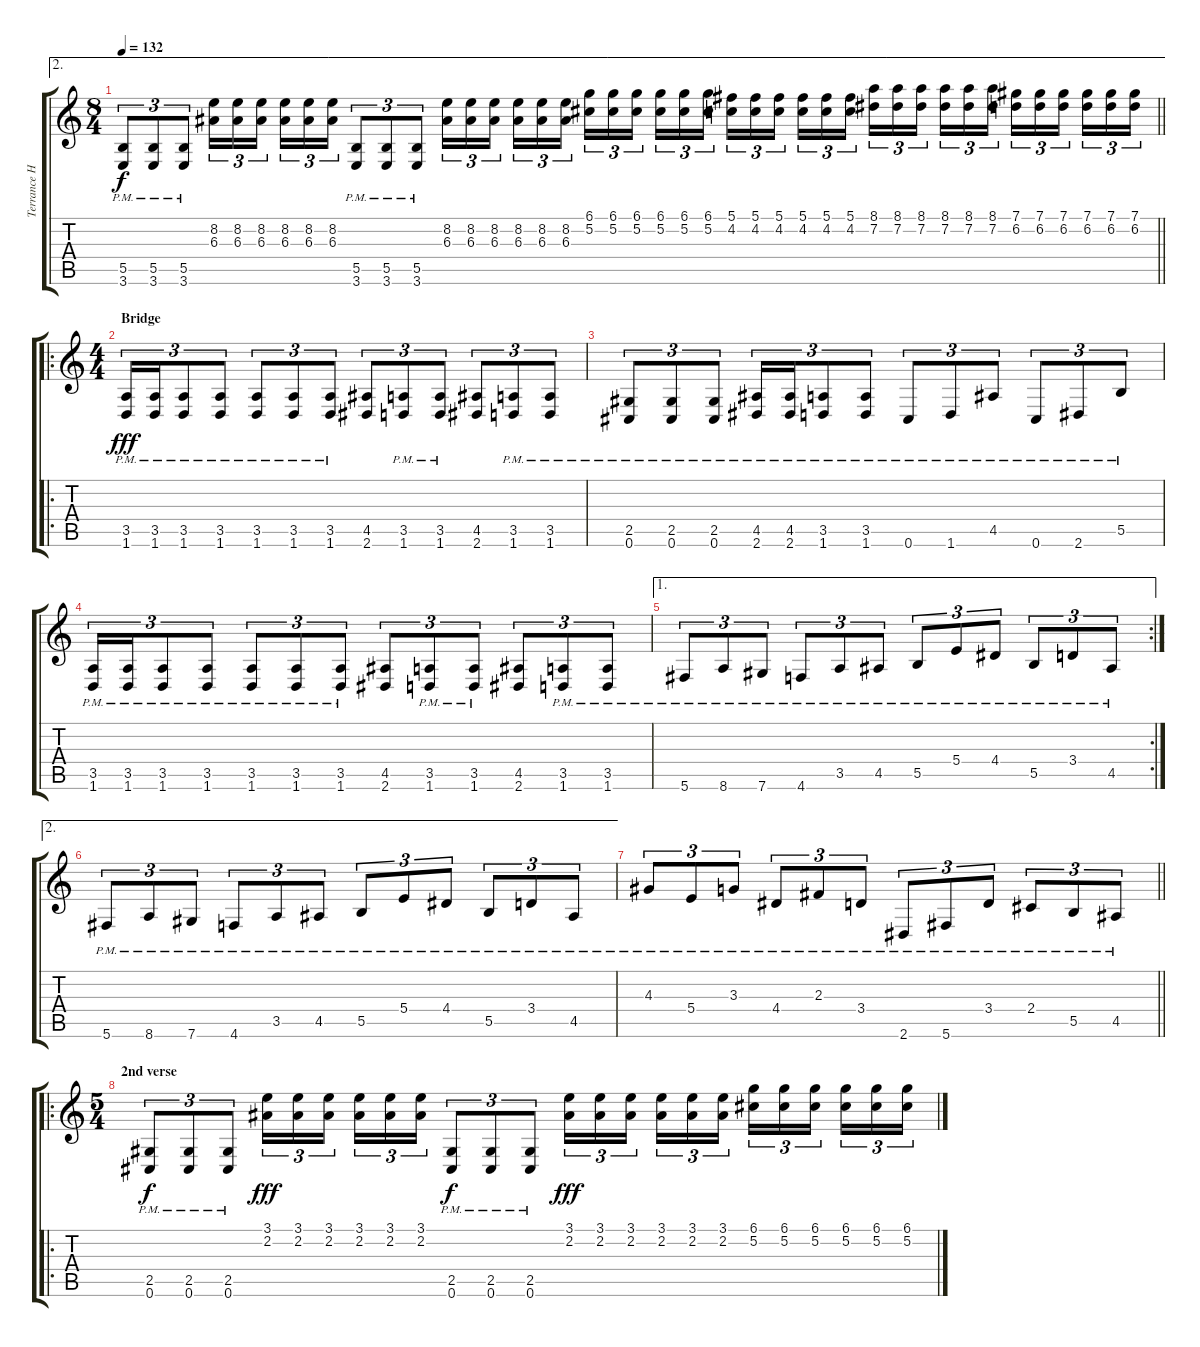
\track ("Terrance Hobbs" "Terrance H") {instrument distortionguitar}
\staff {score tabs}
\tuning (Db4 Ab3 E3 B2 Gb2 Db2) {hide}
\ae 2
\ts (8 4)
\tempo 132
\clef g2
\barLineRight lightlight
\ks c
(5.5{pm} 3.6{pm}).8{tu (3 2) dy f} (5.5{pm} 3.6{pm}).8{tu (3 2)} (5.5{pm} 3.6{pm}).8{tu (3 2)} (8.2 6.3).16{tu (3 2)} (8.2 6.3).16{tu (3 2)} (8.2 6.3).16{tu (3 2) beam splitsecondary} (8.2 6.3).16{tu (3 2)} (8.2 6.3).16{tu (3 2)} (8.2 6.3).16{tu (3 2)} (5.5{pm} 3.6{pm}).8{tu (3 2)} (5.5{pm} 3.6{pm}).8{tu (3 2)} (5.5{pm} 3.6{pm}).8{tu (3 2)} (8.2 6.3).16{tu (3 2)} (8.2 6.3).16{tu (3 2)} (8.2 6.3).16{tu (3 2) beam splitsecondary} (8.2 6.3).16{tu (3 2)} (8.2 6.3).16{tu (3 2)} (8.2 6.3).16{tu (3 2)} (6.1 5.2).16{tu (3 2)} (6.1 5.2).16{tu (3 2)} (6.1 5.2).16{tu (3 2) beam splitsecondary} (6.1 5.2).16{tu (3 2)} (6.1 5.2).16{tu (3 2)} (6.1 5.2).16{tu (3 2)} (5.1 4.2).16{tu (3 2)} (5.1 4.2).16{tu (3 2)} (5.1 4.2).16{tu (3 2) beam splitsecondary} (5.1 4.2).16{tu (3 2)} (5.1 4.2).16{tu (3 2)} (5.1 4.2).16{tu (3 2)} (8.1 7.2).16{tu (3 2)} (8.1 7.2).16{tu (3 2)} (8.1 7.2).16{tu (3 2) beam splitsecondary} (8.1 7.2).16{tu (3 2)} (8.1 7.2).16{tu (3 2)} (8.1 7.2).16{tu (3 2)} (7.1 6.2).16{tu (3 2)} (7.1 6.2).16{tu (3 2)} (7.1 6.2).16{tu (3 2) beam splitsecondary} (7.1 6.2).16{tu (3 2)} (7.1 6.2).16{tu (3 2)} (7.1 6.2).16{tu (3 2)} |
\ro
\ts (4 4)
\section ("" "Bridge")
(3.5{pm} 1.6{pm}).16{tu (3 2) dy fff} (3.5{pm} 1.6{pm}).16{tu (3 2)} (3.5{pm} 1.6{pm}).8{tu (3 2)} (3.5{pm} 1.6{pm}).8{tu (3 2)} (3.5{pm} 1.6{pm}).8{tu (3 2)} (3.5{pm} 1.6{pm}).8{tu (3 2)} (3.5{pm} 1.6{pm}).8{tu (3 2)} (4.5 2.6).8{tu (3 2)} (3.5{pm} 1.6{pm}).8{tu (3 2)} (3.5{pm} 1.6{pm}).8{tu (3 2)} (4.5 2.6).8{tu (3 2)} (3.5{pm} 1.6{pm}).8{tu (3 2)} (3.5{pm} 1.6{pm}).8{tu (3 2)} |
(2.5{pm} 0.6{pm}).8{tu (3 2)} (2.5{pm} 0.6{pm}).8{tu (3 2)} (2.5{pm} 0.6{pm}).8{tu (3 2)} (4.5{pm} 2.6{pm}).16{tu (3 2)} (4.5{pm} 2.6{pm}).16{tu (3 2)} (3.5{pm} 1.6{pm}).8{tu (3 2)} (3.5{pm} 1.6{pm}).8{tu (3 2)} 0.6{pm}.8{tu (3 2)} 1.6{pm}.8{tu (3 2)} 4.5{pm}.8{tu (3 2)} 0.6{pm}.8{tu (3 2)} 2.6{pm}.8{tu (3 2)} 5.5{pm}.8{tu (3 2)} |
(3.5{pm} 1.6{pm}).16{tu (3 2)} (3.5{pm} 1.6{pm}).16{tu (3 2)} (3.5{pm} 1.6{pm}).8{tu (3 2)} (3.5{pm} 1.6{pm}).8{tu (3 2)} (3.5{pm} 1.6{pm}).8{tu (3 2)} (3.5{pm} 1.6{pm}).8{tu (3 2)} (3.5{pm} 1.6{pm}).8{tu (3 2)} (4.5 2.6).8{tu (3 2)} (3.5{pm} 1.6{pm}).8{tu (3 2)} (3.5{pm} 1.6{pm}).8{tu (3 2)} (4.5 2.6).8{tu (3 2)} (3.5{pm} 1.6{pm}).8{tu (3 2)} (3.5{pm} 1.6{pm}).8{tu (3 2)} |
\ae 1
\rc 2
5.6{pm}.8{tu (3 2)} 8.6{pm}.8{tu (3 2)} 7.6{pm}.8{tu (3 2)} 4.6{pm}.8{tu (3 2)} 3.5{pm}.8{tu (3 2)} 4.5{pm}.8{tu (3 2)} 5.5{pm}.8{tu (3 2)} 5.4{pm}.8{tu (3 2)} 4.4{pm}.8{tu (3 2)} 5.5{pm}.8{tu (3 2)} 3.4{pm}.8{tu (3 2)} 4.5{pm}.8{tu (3 2)} |
\ae 2
5.6{pm}.8{tu (3 2)} 8.6{pm}.8{tu (3 2)} 7.6{pm}.8{tu (3 2)} 4.6{pm}.8{tu (3 2)} 3.5{pm}.8{tu (3 2)} 4.5{pm}.8{tu (3 2)} 5.5{pm}.8{tu (3 2)} 5.4{pm}.8{tu (3 2)} 4.4{pm}.8{tu (3 2)} 5.5{pm}.8{tu (3 2)} 3.4{pm}.8{tu (3 2)} 4.5{pm}.8{tu (3 2)} |
\barLineRight lightlight
4.3{pm}.8{tu (3 2)} 5.4{pm}.8{tu (3 2)} 3.3{pm}.8{tu (3 2)} 4.4{pm}.8{tu (3 2)} 2.3{pm}.8{tu (3 2)} 3.4{pm}.8{tu (3 2)} 2.6{pm}.8{tu (3 2)} 5.6{pm}.8{tu (3 2)} 3.4{pm}.8{tu (3 2)} 2.4{pm}.8{tu (3 2)} 5.5{pm}.8{tu (3 2)} 4.5{pm}.8{tu (3 2)} |
\ro
\ts (5 4)
\section ("" "2nd verse")
(2.5{pm} 0.6{pm}).8{tu (3 2) dy f} (2.5{pm} 0.6{pm}).8{tu (3 2)} (2.5{pm} 0.6{pm}).8{tu (3 2)} (3.1 2.2).16{tu (3 2) dy fff} (3.1 2.2).16{tu (3 2)} (3.1 2.2).16{tu (3 2) beam splitsecondary} (3.1 2.2).16{tu (3 2)} (3.1 2.2).16{tu (3 2)} (3.1 2.2).16{tu (3 2)} (2.5{pm} 0.6{pm}).8{tu (3 2) dy f} (2.5{pm} 0.6{pm}).8{tu (3 2)} (2.5{pm} 0.6{pm}).8{tu (3 2)} (3.1 2.2).16{tu (3 2) dy fff} (3.1 2.2).16{tu (3 2)} (3.1 2.2).16{tu (3 2) beam splitsecondary} (3.1 2.2).16{tu (3 2)} (3.1 2.2).16{tu (3 2)} (3.1 2.2).16{tu (3 2)} (6.1 5.2).16{tu (3 2)} (6.1 5.2).16{tu (3 2)} (6.1 5.2).16{tu (3 2) beam splitsecondary} (6.1 5.2).16{tu (3 2)} (6.1 5.2).16{tu (3 2)} (6.1 5.2).16{tu (3 2)}
